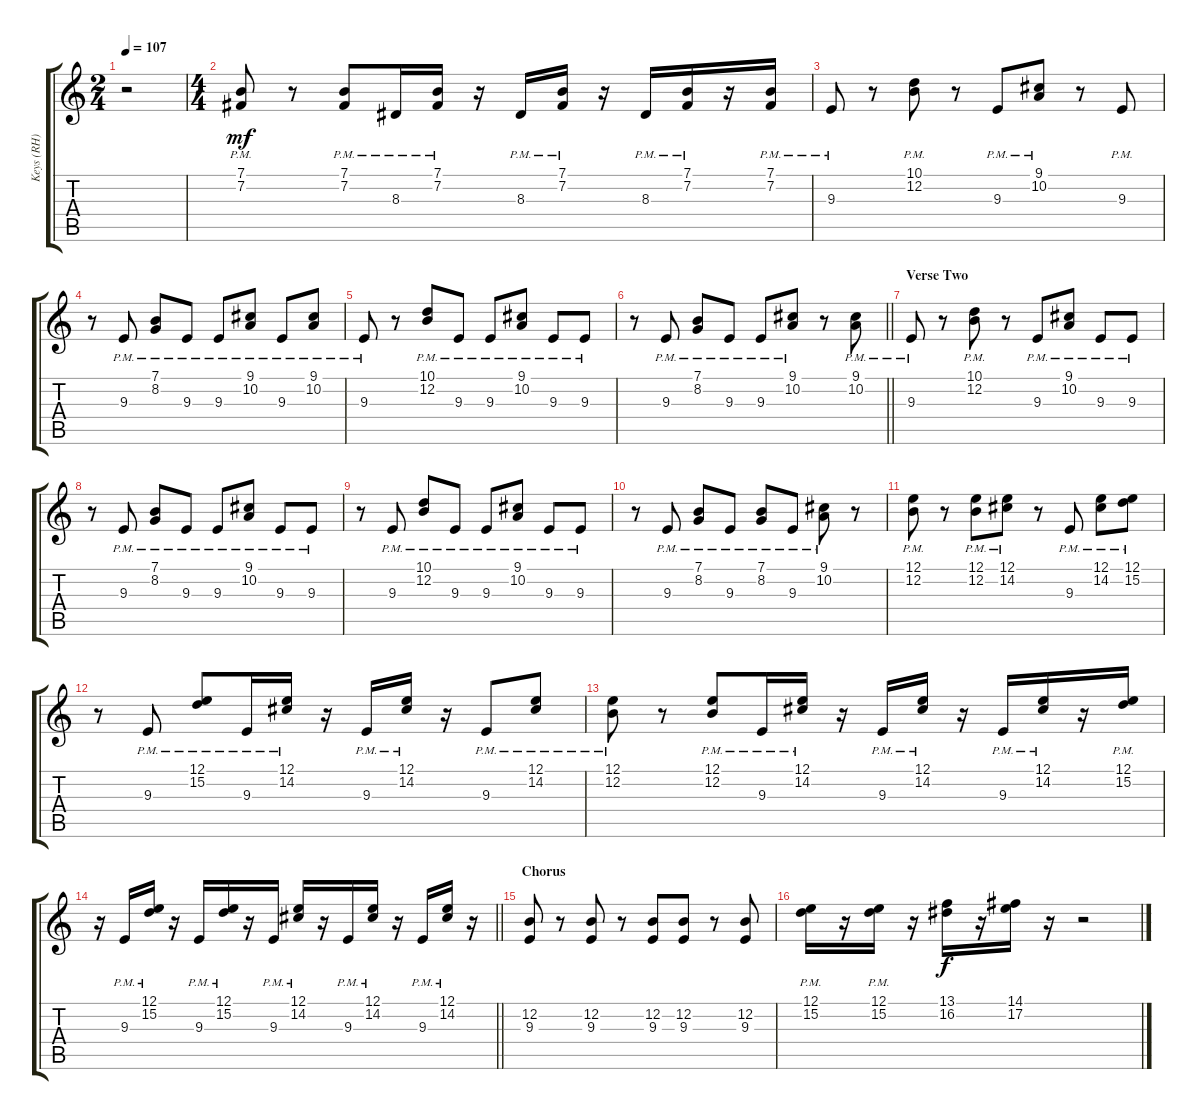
\track ("Keys (RH)" "Keys (RH)") {instrument drawbarorgan}
\staff {score tabs}
\tuning (E4 B3 G3 D3 A2 E2) {hide}
\ts (2 4)
\tempo 107
\clef g2
\ks c
r.2{dy f} |
\ts (4 4)
(7.1{pm} 7.2{pm}).8{dy mf} r.8 (7.1{pm} 7.2{pm}).8 8.3{pm}.16 (7.1{pm} 7.2{pm}).16 r.16 8.3{pm}.16 (7.1{pm} 7.2{pm}).16 r.16 8.3{pm}.16 (7.1{pm} 7.2{pm}).16 r.16 (7.1{pm} 7.2{pm}).16 |
9.3{pm}.8 r.8 (10.1{pm} 12.2{pm}).8 r.8 9.3{pm}.8 (9.1{pm} 10.2{pm}).8 r.8 9.3{pm}.8 |
r.8 9.3{pm}.8 (7.1{pm} 8.2{pm}).8 9.3{pm}.8 9.3{pm}.8 (9.1{pm} 10.2{pm}).8 9.3{pm}.8 (9.1{pm} 10.2{pm}).8 |
9.3{pm}.8 r.8 (10.1{pm} 12.2{pm}).8 9.3{pm}.8 9.3{pm}.8 (9.1{pm} 10.2{pm}).8 9.3{pm}.8 9.3{pm}.8 |
\barLineRight lightlight
r.8 9.3{pm}.8 (7.1{pm} 8.2{pm}).8 9.3{pm}.8 9.3{pm}.8 (9.1{pm} 10.2{pm}).8 r.8 (9.1{pm} 10.2{pm}).8 |
\section ("" "Verse Two")
9.3{pm}.8 r.8 (10.1{pm} 12.2{pm}).8 r.8 9.3{pm}.8 (9.1{pm} 10.2{pm}).8 9.3{pm}.8 9.3{pm}.8 |
r.8 9.3{pm}.8 (7.1{pm} 8.2{pm}).8 9.3{pm}.8 9.3{pm}.8 (9.1{pm} 10.2{pm}).8 9.3{pm}.8 9.3{pm}.8 |
r.8 9.3{pm}.8 (10.1{pm} 12.2{pm}).8 9.3{pm}.8 9.3{pm}.8 (9.1{pm} 10.2{pm}).8 9.3{pm}.8 9.3{pm}.8 |
r.8 9.3{pm}.8 (7.1{pm} 8.2{pm}).8 9.3{pm}.8 (7.1{pm} 8.2{pm}).8 9.3{pm}.8 (9.1{pm} 10.2{pm}).8 r.8 |
(12.1{pm} 12.2{pm}).8 r.8 (12.1{pm} 12.2{pm}).8 (12.1{pm} 14.2{pm}).8 r.8 9.3{pm}.8 (12.1{pm} 14.2{pm}).8 (12.1{pm} 15.2{pm}).8 |
r.8 9.3{pm}.8 (12.1{pm} 15.2{pm}).8 9.3{pm}.16 (12.1{pm} 14.2{pm}).16 r.16 9.3{pm}.16 (12.1{pm} 14.2{pm}).16 r.16 9.3{pm}.8 (12.1{pm} 14.2{pm}).8 |
(12.1{pm} 12.2{pm}).8 r.8 (12.1{pm} 12.2{pm}).8 9.3{pm}.16 (12.1{pm} 14.2{pm}).16 r.16 9.3{pm}.16 (12.1{pm} 14.2{pm}).16 r.16 9.3{pm}.16 (12.1{pm} 14.2{pm}).16 r.16 (12.1{pm} 15.2{pm}).16 |
\barLineRight lightlight
r.16 9.3{pm}.16 (12.1{pm} 15.2{pm}).16 r.16 9.3{pm}.16 (12.1{pm} 15.2{pm}).16 r.16 9.3{pm}.16 (12.1{pm} 14.2{pm}).16 r.16 9.3{pm}.16 (12.1{pm} 14.2{pm}).16 r.16 9.3{pm}.16 (12.1{pm} 14.2{pm}).16 r.16 |
\section ("" "Chorus")
(12.2 9.3).8 r.8 (12.2 9.3).8 r.8 (12.2 9.3).8 (12.2 9.3).8 r.8 (12.2 9.3).8 |
(12.1{pm} 15.2{pm}).16 r.16 (12.1{pm} 15.2{pm}).16 r.16 (13.1 16.2).16{dy f} r.16 (14.1 17.2).16 r.16 r.2
